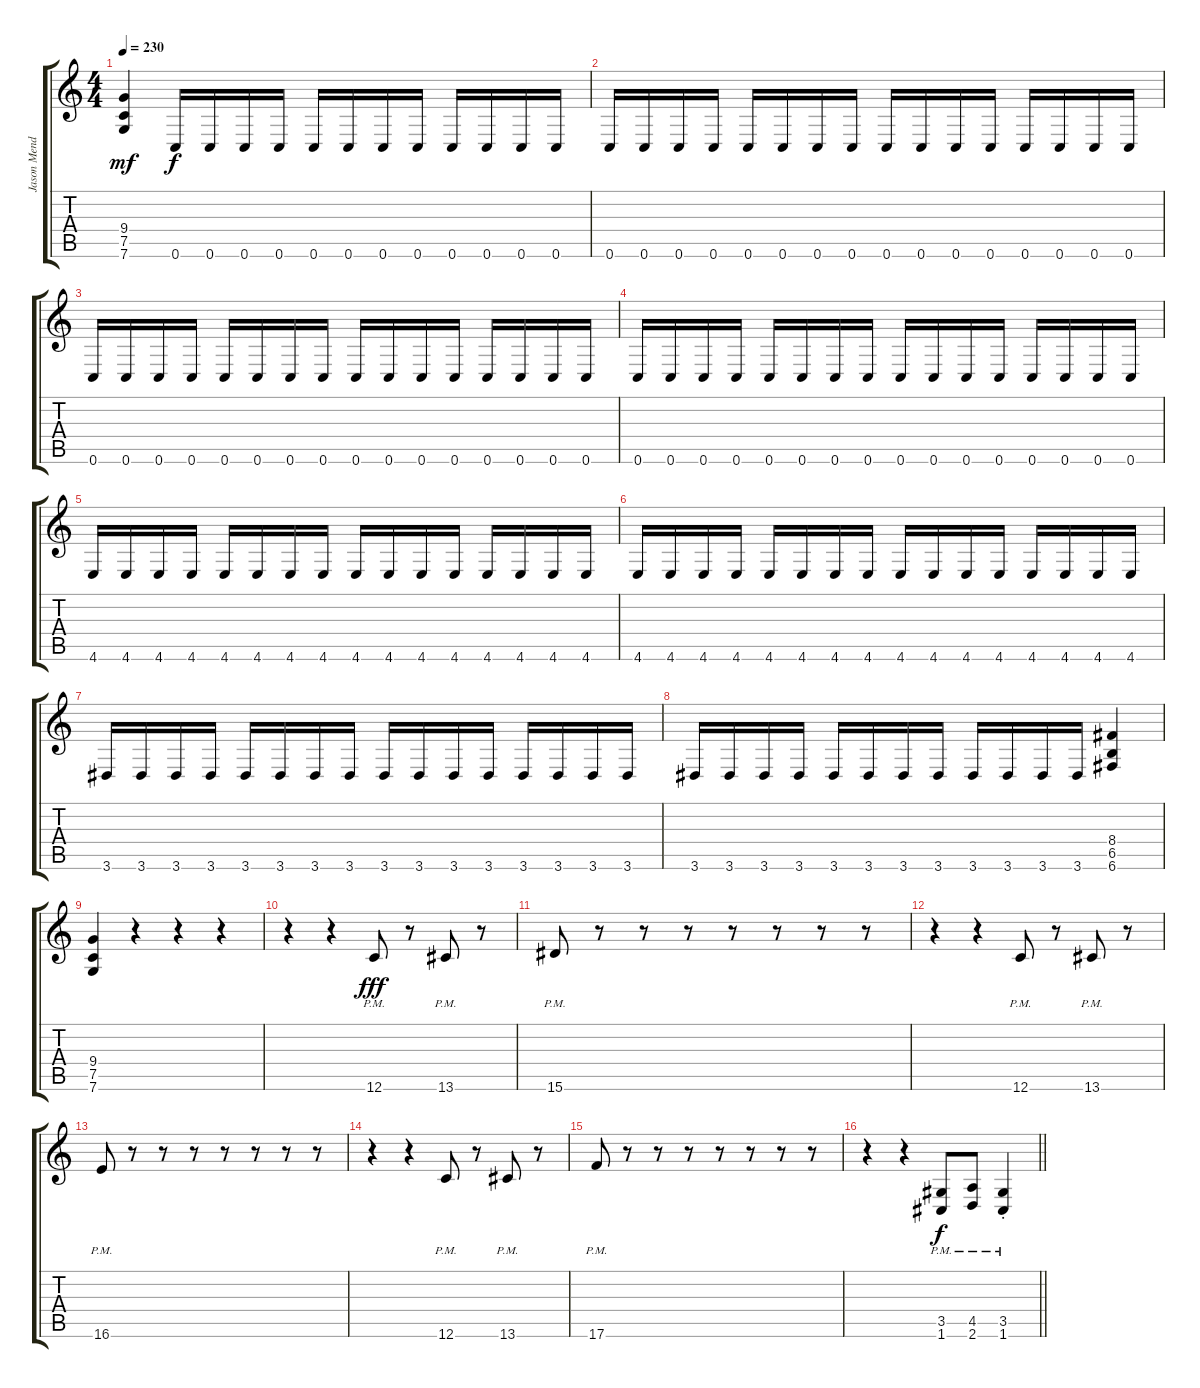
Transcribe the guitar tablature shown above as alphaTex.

\track ("Jason Mendonca" "Jason Mend") {instrument distortionguitar}
\staff {score tabs}
\tuning (C4 G3 Eb3 Bb2 F2 C2) {hide}
\ts (4 4)
\tempo 230
\clef g2
\ks c
(9.4 7.5 7.6).4{dy mf} 0.6.16{dy f} 0.6.16 0.6.16 0.6.16 0.6.16 0.6.16 0.6.16 0.6.16 0.6.16 0.6.16 0.6.16 0.6.16 |
0.6.16 0.6.16 0.6.16 0.6.16 0.6.16 0.6.16 0.6.16 0.6.16 0.6.16 0.6.16 0.6.16 0.6.16 0.6.16 0.6.16 0.6.16 0.6.16 |
0.6.16 0.6.16 0.6.16 0.6.16 0.6.16 0.6.16 0.6.16 0.6.16 0.6.16 0.6.16 0.6.16 0.6.16 0.6.16 0.6.16 0.6.16 0.6.16 |
0.6.16 0.6.16 0.6.16 0.6.16 0.6.16 0.6.16 0.6.16 0.6.16 0.6.16 0.6.16 0.6.16 0.6.16 0.6.16 0.6.16 0.6.16 0.6.16 |
4.6.16 4.6.16 4.6.16 4.6.16 4.6.16 4.6.16 4.6.16 4.6.16 4.6.16 4.6.16 4.6.16 4.6.16 4.6.16 4.6.16 4.6.16 4.6.16 |
4.6.16 4.6.16 4.6.16 4.6.16 4.6.16 4.6.16 4.6.16 4.6.16 4.6.16 4.6.16 4.6.16 4.6.16 4.6.16 4.6.16 4.6.16 4.6.16 |
3.6.16 3.6.16 3.6.16 3.6.16 3.6.16 3.6.16 3.6.16 3.6.16 3.6.16 3.6.16 3.6.16 3.6.16 3.6.16 3.6.16 3.6.16 3.6.16 |
3.6.16 3.6.16 3.6.16 3.6.16 3.6.16 3.6.16 3.6.16 3.6.16 3.6.16 3.6.16 3.6.16 3.6.16 (8.4 6.5 6.6).4 |
(9.4 7.5 7.6).4 r.4 r.4 r.4 |
r.4 r.4 12.6{pm}.8{dy fff} r.8 13.6{pm}.8 r.8 |
15.6{pm}.8 r.8 r.8 r.8 r.8 r.8 r.8 r.8 |
r.4 r.4 12.6{pm}.8 r.8 13.6{pm}.8 r.8 |
16.6{pm}.8 r.8 r.8 r.8 r.8 r.8 r.8 r.8 |
r.4 r.4 12.6{pm}.8 r.8 13.6{pm}.8 r.8 |
17.6{pm}.8 r.8 r.8 r.8 r.8 r.8 r.8 r.8 |
\barLineRight lightlight
r.4 r.4 (3.5{pm} 1.6{pm}).8{dy f} (4.5{pm} 2.6{pm}).8 (3.5{pm st} 1.6{pm st}).4
